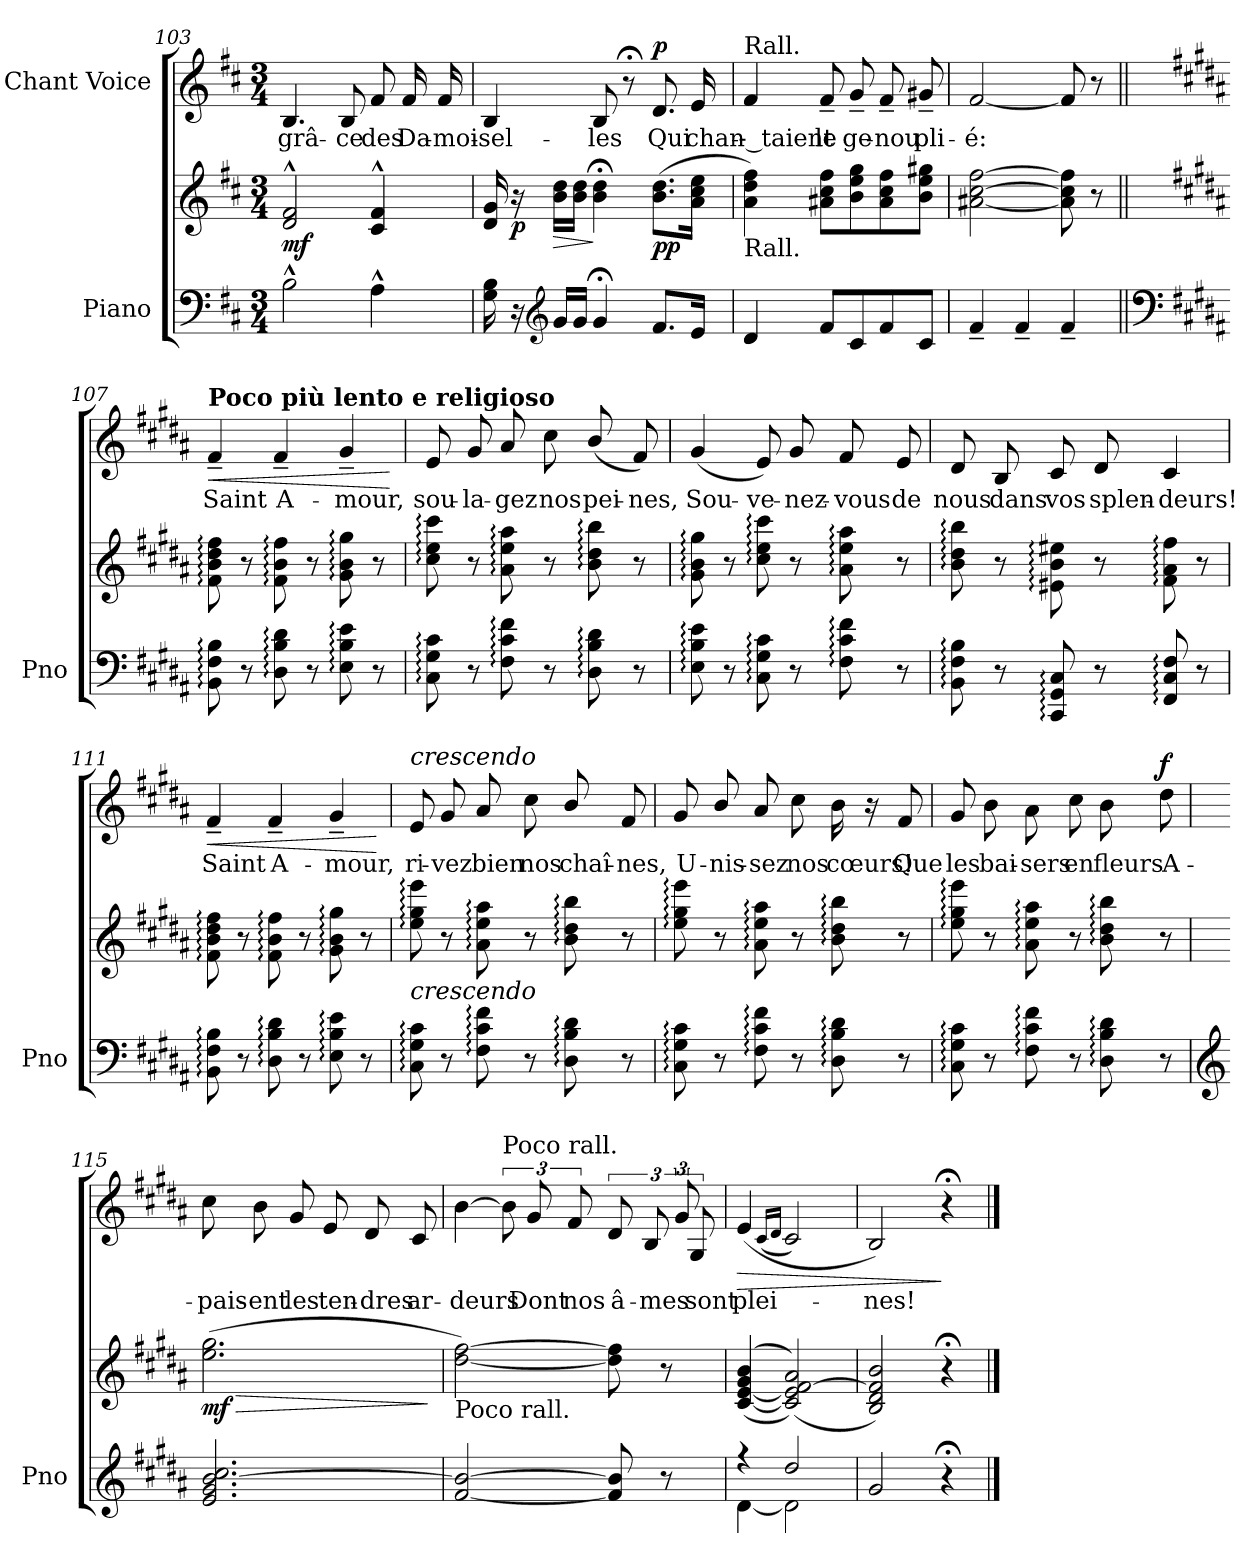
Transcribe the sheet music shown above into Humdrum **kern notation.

**kern	**kern	**dynam	**kern	**text	**dynam
*part2	*part2	*part2	*part1	*part1	*part1
*staff3	*staff2	*staff2/3	*staff1	*staff1	*staff1
*I"Piano	*	*	*I"Chant Voice	*	*
*I'Pno	*	*	*	*	*
*clefF4	*clefG2	*	*clefG2	*	*
*k[f#c#]	*k[f#c#]	*	*k[f#c#]	*	*
*M3/4	*M3/4	*	*M3/4	*	*
=103	=103	=103	=103	=103	=103
!	!	!LO:DY:b	!	!LO:LY:b	!
2B^^\	2d/^^ 2f#/^^	mf	4.B/	grâ-	.
!	!	!	!	!LO:LY:b	!
.	.	.	8B/	-ce	.
!	!	!	!	!LO:LY:b	!
4A^^\	4c#/^^ 4f#/^^	.	8f#/	des	.
!	!	!	!	!LO:LY:b	!
.	.	.	16f#/	Da-	.
!	!	!	!	!LO:LY:b	!
.	.	.	16f#/	-moi-	.
=104	=104	=104	=104	=104	=104
!	!	!	!	!LO:LY:b	!
16G\ 16B\	16d/ 16g/	.	4B/	-sel-	.
!	!	!LO:DY:b	!	!	!
16r	16r	p	.	.	.
*clefG2	*	*	*	*	*
!	!	!LO:HP:b	!	!	!
16g/LL	16b\ 16dd\LL	>	.	.	.
16g/JJ	16b\ 16dd\JJ	.	.	.	.
!	!	!	!	!LO:LY:b	!
4g;</	4b\;< 4dd\;<	]	8B/	-les	.
.	.	.	8r;<	.	.
!	!	!LO:DY:b	!	!LO:LY:b	!LO:DY:a
8.f#/L	(>8.b\ 8.dd\L	pp	8.d/	Qui	p
!	!	!	!	!LO:LY:b	!
16e/Jk	16a\ 16cc#\ 16ee\Jk	.	16e/	chan-	.
!!LO:LB:g=z
=105	=105	=105	=105	=105	=105
*	*	*	*MM95	*	*
!	!	!	!LO:TX:a:t=Rall.	!	!
!	!LO:TX:b:t=Rall.	!	!	!	!
!	!	!	!	!LO:LY:b	!
4d/	4a\ 4dd\ 4ff#\)	.	4f#/	-- taient	.
*	*	*	*MM92	*	*
!	!	!	!	!LO:LY:b	!
8f#/L	8a#X\ 8cc#\ 8ff#\L	.	8f#~/	le	.
!	!	!	!	!LO:LY:b	!
8c#/	8b\ 8ee\ 8gg\	.	8g~/	ge-	.
*	*	*	*MM88	*	*
!	!	!	!	!LO:LY:b	!
8f#/	8a#\ 8cc#\ 8ff#\	.	8f#~/	-nou	.
!	!	!	!	!LO:LY:b	!
8c#/J	8b\ 8ee\ 8gg#X\J	.	8g#X~/	pli-	.
=106	=106	=106	=106	=106	=106
*	*	*	*MM85	*	*
!	!	!	!	!LO:LY:b	!
4f#~/	[2a#X\ [2cc#\ [2ff#\	.	[2f#/	-é:	.
4f#~/	.	.	.	.	.
4f#~/	8a#\] 8cc#\] 8ff#\]	.	8f#/]	.	.
.	8r	.	8r	.	.
=107||	=107||	=107||	=107||	=107||	=107||
*clefF4	*	*	*	*	*
*k[f#c#g#d#a#]	*k[f#c#g#d#a#]	*	*k[f#c#g#d#a#]	*	*
!	!	!	!LO:TX:a:B:t=Poco più lento e religioso	!	!
!	!	!LO:DY:b	!	!LO:LY:b	!LO:HP:b
!	!	!LO:DY:n=1:b	!	!	!
8BB\: 8F#\: 8B\:	8f#\: 8b\: 8dd#\: 8ff#\:	p other-dynamics	4f#~/	Saint	<
8r	8r	.	.	.	.
!	!	!	!	!LO:LY:b	!
8D#\: 8B\: 8d#\:	8f#\: 8b\: 8ff#\:	.	4f#~/	A-	.
8r	8r	.	.	.	.
!	!	!	!	!LO:LY:b	!
8E\: 8B\: 8e\:	8g#\: 8b\: 8gg#\:	.	4g#~/	-mour,	.
8r	8r	.	.	.	.
.	.	.	.	.	[
=108	=108	=108	=108	=108	=108
!	!	!	!	!LO:LY:b	!
8C#\: 8G#\: 8c#\:	8cc#\: 8ee\: 8ccc#\:	.	8e/	sou-	.
!	!	!	!	!LO:LY:b	!
8r	8r	.	8g#/	-la-	.
!	!	!	!	!LO:LY:b	!
8F#\: 8c#\: 8f#\:	8a#\: 8ee\: 8aa#\:	.	8a#/	-gez	.
!	!	!	!	!LO:LY:b	!
8r	8r	.	8cc#\	nos	.
!	!	!	!	!LO:LY:b	!
8D#\: 8B\: 8d#\:	8b\: 8dd#\: 8bb\:	.	(<8b/	pei-	.
!	!	!	!	!LO:LY:b	!
8r	8r	.	8f#/)	-nes,	.
=109	=109	=109	=109	=109	=109
!	!	!	!	!LO:LY:b	!
8E\: 8B\: 8e\:	8g#\: 8b\: 8gg#\:	.	(<4g#/	Sou-	.
8r	8r	.	.	.	.
!	!	!	!	!LO:LY:b	!
8C#\: 8G#\: 8c#\:	8cc#\: 8ee\: 8ccc#\:	.	8e/)	-ve-	.
!	!	!	!	!LO:LY:b	!
8r	8r	.	8g#/	-nez-	.
!	!	!	!	!LO:LY:b	!
8F#\: 8c#\: 8f#\:	8a#\: 8ee\: 8aa#\:	.	8f#/	-vous	.
!	!	!	!	!LO:LY:b	!
8r	8r	.	8e/	de	.
!!LO:LB:g=z
=110	=110	=110	=110	=110	=110
!	!	!	!	!LO:LY:b	!
8BB\: 8F#\: 8B\:	8b\: 8dd#\: 8bb\:	.	8d#/	nous	.
!	!	!	!	!LO:LY:b	!
8r	8r	.	8B/	dans	.
!	!	!	!	!LO:LY:b	!
8CC#/: 8GG#/: 8C#/:	8e#X\: 8b\: 8ee#X\:	.	8c#/	vos	.
!	!	!	!	!LO:LY:b	!
8r	8r	.	8d#/	splen-	.
!	!	!	!	!LO:LY:b	!
8FF#/: 8C#/: 8F#/:	8f#\: 8a#\: 8ff#\:	.	4c#/	-deurs!	.
8r	8r	.	.	.	.
=111	=111	=111	=111	=111	=111
!	!	!	!	!LO:LY:b	!LO:HP:b
8BB\: 8F#\: 8B\:	8f#\: 8b\: 8dd#\: 8ff#\:	.	4f#~/	Saint	<
8r	8r	.	.	.	.
!	!	!	!	!LO:LY:b	!
8D#\: 8B\: 8d#\:	8f#\: 8b\: 8ff#\:	.	4f#~/	A-	.
8r	8r	.	.	.	.
!	!	!	!	!LO:LY:b	!
8E\: 8B\: 8e\:	8g#\: 8b\: 8gg#\:	.	4g#~/	-mour,	.
8r	8r	.	.	.	.
.	.	.	.	.	[
=112	=112	=112	=112	=112	=112
!	!	!	!LO:TX:a:i:t=crescendo	!	!
!	!LO:TX:b:i:t=crescendo	!	!	!	!
!	!	!	!	!LO:LY:b	!
8C#\: 8G#\: 8c#\:	8ee\: 8gg#\: 8eee\:	.	8e/	ri-	.
!	!	!	!	!LO:LY:b	!
8r	8r	.	8g#/	-vez	.
!	!	!	!	!LO:LY:b	!
8F#\: 8c#\: 8f#\:	8a#\: 8ee\: 8aa#\:	.	8a#/	bien	.
!	!	!	!	!LO:LY:b	!
8r	8r	.	8cc#\	nos	.
!	!	!	!	!LO:LY:b	!
8D#\: 8B\: 8d#\:	8b\: 8dd#\: 8bb\:	.	8b/	chaî-	.
!	!	!	!	!LO:LY:b	!
8r	8r	.	8f#/	-nes,	.
=113	=113	=113	=113	=113	=113
!	!	!	!	!LO:LY:b	!
8C#\: 8G#\: 8c#\:	8ee\: 8gg#\: 8eee\:	.	8g#/	U-	.
!	!	!	!	!LO:LY:b	!
8r	8r	.	8b/	-nis-	.
!	!	!	!	!LO:LY:b	!
8F#\: 8c#\: 8f#\:	8a#\: 8ee\: 8aa#\:	.	8a#/	-sez	.
!	!	!	!	!LO:LY:b	!
8r	8r	.	8cc#\	nos	.
!	!	!	!	!LO:LY:b	!
8D#\: 8B\: 8d#\:	8b\: 8dd#\: 8bb\:	.	16b\	cœurs!	.
.	.	.	16r	.	.
!	!	!	!	!LO:LY:b	!
8r	8r	.	8f#/	Que	.
!!LO:LB:g=z
=114	=114	=114	=114	=114	=114
!	!	!	!	!LO:LY:b	!
8C#\: 8G#\: 8c#\:	8ee\: 8gg#\: 8eee\:	.	8g#/	les	.
!	!	!	!	!LO:LY:b	!
8r	8r	.	8b\	bai-	.
!	!	!	!	!LO:LY:b	!
8F#\: 8c#\: 8f#\:	8a#\: 8ee\: 8aa#\:	.	8a#\	-sers	.
!	!	!	!	!LO:LY:b	!
8r	8r	.	8cc#\	en	.
!	!	!	!	!LO:LY:b	!
8D#\: 8B\: 8d#\:	8b\: 8dd#\: 8bb\:	.	8b\	fleurs	.
!	!	!	!	!LO:LY:b	!LO:DY:a
8r	8r	.	8dd#\	A-	f
=115	=115	=115	=115	=115	=115
*clefG2	*	*	*	*	*
!	!	!LO:HP:b	!	!LO:LY:b	!
!	!	!LO:DY:n=1:b	!	!	!
2.e/ 2.g#/ [2.b/ 2.cc#/	(>2.ee\ 2.gg#\	> mf	8cc#\	-pais-	.
!	!	!	!	!LO:LY:b	!
.	.	.	8b\	-ent	.
!	!	!	!	!LO:LY:b	!
.	.	.	8g#/	les	.
!	!	!	!	!LO:LY:b	!
.	.	.	8e/	ten-	.
!	!	!	!	!LO:LY:b	!
.	.	.	8d#/	-dres	.
!	!	!	!	!LO:LY:b	!
.	.	.	8c#/	ar-	.
.	.	]	.	.	.
=116	=116	=116	=116	=116	=116
!	!LO:TX:b:t=Poco rall.	!	!	!	!
!	!	!	!	!LO:LY:b	!
*	*	*	*^	*	*
[2f#/ 2b/_	[2dd#\ [2ff#\)	.	[4b\	4rgyy	-deurs	.
*	*	*	*MM75	*	*	*
!	!	!	!LO:TX:a:t=Poco rall.	!	!	!
.	.	.	12b\]	4rgyy	.	.
!	!	!	!	!	!LO:LY:b	!
.	.	.	12g#/	.	Dont	.
!	!	!	!	!	!LO:LY:b	!
.	.	.	12f#/	.	nos	.
*	*	*	*MM70	*	*	*
!	!	!	!	!	!LO:LY:b	!
8f#/] 8b/]	8dd#\] 8ff#\]	.	12d#/	12rffyy	â-	.
!	!	!	!	!	!LO:LY:b	!
.	.	.	12B/	12rffyy	-mes	.
8r	8r	.	.	.	.	.
!	!	!	!	!	!LO:LY:b	!
.	.	.	12G#/	12g#/	sont	.
=117	=117	=117	=117	=117	=117	=117
*^	*	*	*	*	*	*
!	!	!	!	!	!	!LO:LY:b	!LO:HP:b
*	*	*	*	*v	*v	*	*
4r	[4d#\	(>(>[4c#/ [4e/ 4g#/ 4b/	.	(<4e/	plei-	>
.	.	.	.	(<16qc#/LL	.	.
.	.	.	.	16qd#/JJ	.	.
2dd#/	2d#\]	(<2c#/] 2e/] [2f#/ 2a#/))	.	2c#/)	.	.
=118	=118	=118	=118	=118	=118	=118
!	!	!	!	!	!LO:LY:b	!
*v	*v	*	*	*	*	*
2g#/	2B/ 2d#/ 2f#/] 2b/)	.	2B/)	-nes!	.
4r;<	4r;<	.	4r;<	.	]
==	==	==	==	==	==
*-	*-	*-	*-	*-	*-
